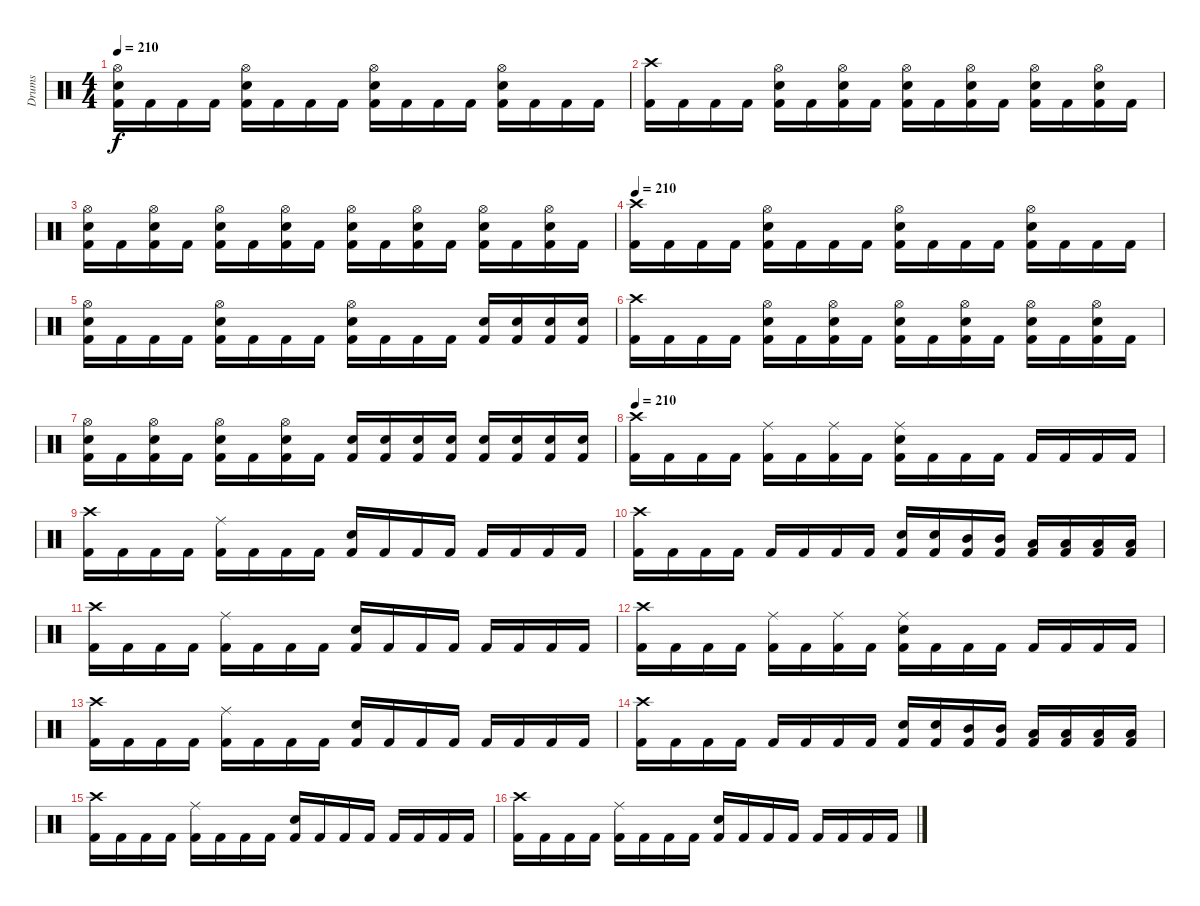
\track ("Drums" "Drums") {instrument percussion}
\staff {score}
\articulation defaults
\ts (4 4)
\tempo 210
\clef neutral
\ks c
("Hi-Hat (open)" "Snare (hit) 2" "Kick (hit) 2").16{dy f} "Kick (hit) 2".16 "Kick (hit) 2".16 "Kick (hit) 2".16 ("Hi-Hat (open)" "Snare (hit) 2" "Kick (hit) 2").16 "Kick (hit) 2".16 "Kick (hit) 2".16 "Kick (hit) 2".16 ("Hi-Hat (open)" "Snare (hit) 2" "Kick (hit) 2").16 "Kick (hit) 2".16 "Kick (hit) 2".16 "Kick (hit) 2".16 ("Hi-Hat (open)" "Snare (hit) 2" "Kick (hit) 2").16 "Kick (hit) 2".16 "Kick (hit) 2".16 "Kick (hit) 2".16 |
("Crash high (hit)" "Kick (hit) 2").16 "Kick (hit) 2".16 "Kick (hit) 2".16 "Kick (hit) 2".16 ("Hi-Hat (open)" "Snare (hit) 2" "Kick (hit) 2").16 "Kick (hit) 2".16 ("Hi-Hat (open)" "Snare (hit) 2" "Kick (hit) 2").16 "Kick (hit) 2".16 ("Hi-Hat (open)" "Snare (hit) 2" "Kick (hit) 2").16 "Kick (hit) 2".16 ("Hi-Hat (open)" "Snare (hit) 2" "Kick (hit) 2").16 "Kick (hit) 2".16 ("Hi-Hat (open)" "Snare (hit) 2" "Kick (hit) 2").16 "Kick (hit) 2".16 ("Hi-Hat (open)" "Snare (hit) 2" "Kick (hit) 2").16 "Kick (hit) 2".16 |
("Hi-Hat (open)" "Snare (hit) 2" "Kick (hit) 2").16 "Kick (hit) 2".16 ("Hi-Hat (open)" "Snare (hit) 2" "Kick (hit) 2").16 "Kick (hit) 2".16 ("Hi-Hat (open)" "Snare (hit) 2" "Kick (hit) 2").16 "Kick (hit) 2".16 ("Hi-Hat (open)" "Snare (hit) 2" "Kick (hit) 2").16 "Kick (hit) 2".16 ("Hi-Hat (open)" "Snare (hit) 2" "Kick (hit) 2").16 "Kick (hit) 2".16 ("Hi-Hat (open)" "Snare (hit) 2" "Kick (hit) 2").16 "Kick (hit) 2".16 ("Hi-Hat (open)" "Snare (hit) 2" "Kick (hit) 2").16 "Kick (hit) 2".16 ("Hi-Hat (open)" "Snare (hit) 2" "Kick (hit) 2").16 "Kick (hit) 2".16 |
\tempo 210
("Crash high (hit)" "Kick (hit) 2").16 "Kick (hit) 2".16 "Kick (hit) 2".16 "Kick (hit) 2".16 ("Hi-Hat (open)" "Snare (hit) 2" "Kick (hit) 2").16 "Kick (hit) 2".16 "Kick (hit) 2".16 "Kick (hit) 2".16 ("Hi-Hat (open)" "Snare (hit) 2" "Kick (hit) 2").16 "Kick (hit) 2".16 "Kick (hit) 2".16 "Kick (hit) 2".16 ("Hi-Hat (open)" "Snare (hit) 2" "Kick (hit) 2").16 "Kick (hit) 2".16 "Kick (hit) 2".16 "Kick (hit) 2".16 |
("Hi-Hat (open)" "Snare (hit) 2" "Kick (hit) 2").16 "Kick (hit) 2".16 "Kick (hit) 2".16 "Kick (hit) 2".16 ("Hi-Hat (open)" "Snare (hit) 2" "Kick (hit) 2").16 "Kick (hit) 2".16 "Kick (hit) 2".16 "Kick (hit) 2".16 ("Hi-Hat (open)" "Snare (hit) 2" "Kick (hit) 2").16 "Kick (hit) 2".16 "Kick (hit) 2".16 "Kick (hit) 2".16 ("Snare (hit) 2" "Kick (hit) 2").16 ("Snare (hit) 2" "Kick (hit) 2").16 ("Snare (hit) 2" "Kick (hit) 2").16 ("Snare (hit) 2" "Kick (hit) 2").16 |
("Crash high (hit)" "Kick (hit) 2").16 "Kick (hit) 2".16 "Kick (hit) 2".16 "Kick (hit) 2".16 ("Hi-Hat (open)" "Snare (hit) 2" "Kick (hit) 2").16 "Kick (hit) 2".16 ("Hi-Hat (open)" "Snare (hit) 2" "Kick (hit) 2").16 "Kick (hit) 2".16 ("Hi-Hat (open)" "Snare (hit) 2" "Kick (hit) 2").16 "Kick (hit) 2".16 ("Hi-Hat (open)" "Snare (hit) 2" "Kick (hit) 2").16 "Kick (hit) 2".16 ("Hi-Hat (open)" "Snare (hit) 2" "Kick (hit) 2").16 "Kick (hit) 2".16 ("Hi-Hat (open)" "Snare (hit) 2" "Kick (hit) 2").16 "Kick (hit) 2".16 |
("Hi-Hat (open)" "Snare (hit) 2" "Kick (hit) 2").16 "Kick (hit) 2".16 ("Hi-Hat (open)" "Snare (hit) 2" "Kick (hit) 2").16 "Kick (hit) 2".16 ("Hi-Hat (open)" "Snare (hit) 2" "Kick (hit) 2").16 "Kick (hit) 2".16 ("Hi-Hat (open)" "Snare (hit) 2" "Kick (hit) 2").16 "Kick (hit) 2".16 ("Snare (hit) 2" "Kick (hit) 2").16 ("Snare (hit) 2" "Kick (hit) 2").16 ("Snare (hit) 2" "Kick (hit) 2").16 ("Snare (hit) 2" "Kick (hit) 2").16 ("Snare (hit) 2" "Kick (hit) 2").16 ("Snare (hit) 2" "Kick (hit) 2").16 ("Snare (hit) 2" "Kick (hit) 2").16 ("Snare (hit) 2" "Kick (hit) 2").16 |
\tempo 210
("Crash high (hit)" "Kick (hit) 2").16 "Kick (hit) 2".16 "Kick (hit) 2".16 "Kick (hit) 2".16 ("Ride (middle)" "Kick (hit) 2").16 "Kick (hit) 2".16 ("Ride (middle)" "Kick (hit) 2").16 "Kick (hit) 2".16 ("Ride (middle)" "Snare (hit) 2" "Kick (hit) 2").16 "Kick (hit) 2".16 "Kick (hit) 2".16 "Kick (hit) 2".16 "Kick (hit) 2".16 "Kick (hit) 2".16 "Kick (hit) 2".16 "Kick (hit) 2".16 |
("Crash high (hit)" "Kick (hit) 2").16 "Kick (hit) 2".16 "Kick (hit) 2".16 "Kick (hit) 2".16 ("Ride (middle)" "Kick (hit) 2").16 "Kick (hit) 2".16 "Kick (hit) 2".16 "Kick (hit) 2".16 ("Snare (hit) 2" "Kick (hit) 2").16 "Kick (hit) 2".16 "Kick (hit) 2".16 "Kick (hit) 2".16 "Kick (hit) 2".16 "Kick (hit) 2".16 "Kick (hit) 2".16 "Kick (hit) 2".16 |
("Crash high (hit)" "Kick (hit) 2").16 "Kick (hit) 2".16 "Kick (hit) 2".16 "Kick (hit) 2".16 "Kick (hit) 2".16 "Kick (hit) 2".16 "Kick (hit) 2".16 "Kick (hit) 2".16 ("Snare (hit) 2" "Kick (hit) 2").16 ("Snare (hit) 2" "Kick (hit) 2").16 ("Mid Tom (hit)" "Kick (hit) 2").16 ("Mid Tom (hit)" "Kick (hit) 2").16 ("Low Tom (hit)" "Kick (hit) 2").16 ("Low Tom (hit)" "Kick (hit) 2").16 ("Low Floor Tom (hit)" "Kick (hit) 2").16 ("Low Floor Tom (hit)" "Kick (hit) 2").16 |
("Crash high (hit)" "Kick (hit) 2").16 "Kick (hit) 2".16 "Kick (hit) 2".16 "Kick (hit) 2".16 ("Ride (middle)" "Kick (hit) 2").16 "Kick (hit) 2".16 "Kick (hit) 2".16 "Kick (hit) 2".16 ("Snare (hit) 2" "Kick (hit) 2").16 "Kick (hit) 2".16 "Kick (hit) 2".16 "Kick (hit) 2".16 "Kick (hit) 2".16 "Kick (hit) 2".16 "Kick (hit) 2".16 "Kick (hit) 2".16 |
("Crash high (hit)" "Kick (hit) 2").16 "Kick (hit) 2".16 "Kick (hit) 2".16 "Kick (hit) 2".16 ("Ride (middle)" "Kick (hit) 2").16 "Kick (hit) 2".16 ("Ride (middle)" "Kick (hit) 2").16 "Kick (hit) 2".16 ("Ride (middle)" "Snare (hit) 2" "Kick (hit) 2").16 "Kick (hit) 2".16 "Kick (hit) 2".16 "Kick (hit) 2".16 "Kick (hit) 2".16 "Kick (hit) 2".16 "Kick (hit) 2".16 "Kick (hit) 2".16 |
("Crash high (hit)" "Kick (hit) 2").16 "Kick (hit) 2".16 "Kick (hit) 2".16 "Kick (hit) 2".16 ("Ride (middle)" "Kick (hit) 2").16 "Kick (hit) 2".16 "Kick (hit) 2".16 "Kick (hit) 2".16 ("Snare (hit) 2" "Kick (hit) 2").16 "Kick (hit) 2".16 "Kick (hit) 2".16 "Kick (hit) 2".16 "Kick (hit) 2".16 "Kick (hit) 2".16 "Kick (hit) 2".16 "Kick (hit) 2".16 |
("Crash high (hit)" "Kick (hit) 2").16 "Kick (hit) 2".16 "Kick (hit) 2".16 "Kick (hit) 2".16 "Kick (hit) 2".16 "Kick (hit) 2".16 "Kick (hit) 2".16 "Kick (hit) 2".16 ("Snare (hit) 2" "Kick (hit) 2").16 ("Snare (hit) 2" "Kick (hit) 2").16 ("Mid Tom (hit)" "Kick (hit) 2").16 ("Mid Tom (hit)" "Kick (hit) 2").16 ("Low Tom (hit)" "Kick (hit) 2").16 ("Low Tom (hit)" "Kick (hit) 2").16 ("Low Floor Tom (hit)" "Kick (hit) 2").16 ("Low Floor Tom (hit)" "Kick (hit) 2").16 |
("Crash high (hit)" "Kick (hit) 2").16 "Kick (hit) 2".16 "Kick (hit) 2".16 "Kick (hit) 2".16 ("Ride (middle)" "Kick (hit) 2").16 "Kick (hit) 2".16 "Kick (hit) 2".16 "Kick (hit) 2".16 ("Snare (hit) 2" "Kick (hit) 2").16 "Kick (hit) 2".16 "Kick (hit) 2".16 "Kick (hit) 2".16 "Kick (hit) 2".16 "Kick (hit) 2".16 "Kick (hit) 2".16 "Kick (hit) 2".16 |
("Crash high (hit)" "Kick (hit) 2").16 "Kick (hit) 2".16 "Kick (hit) 2".16 "Kick (hit) 2".16 ("Ride (middle)" "Kick (hit) 2").16 "Kick (hit) 2".16 "Kick (hit) 2".16 "Kick (hit) 2".16 ("Snare (hit) 2" "Kick (hit) 2").16 "Kick (hit) 2".16 "Kick (hit) 2".16 "Kick (hit) 2".16 "Kick (hit) 2".16 "Kick (hit) 2".16 "Kick (hit) 2".16 "Kick (hit) 2".16
